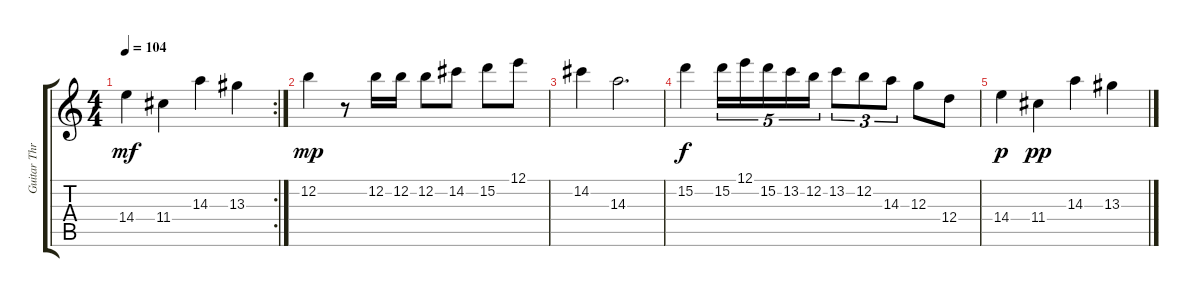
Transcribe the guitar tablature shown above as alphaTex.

\track ("Guitar Three" "Guitar Thr") {instrument electricguitarclean}
\staff {score tabs}
\tuning (E4 B3 G3 D3 A2 E2) {hide}
\rc 2
\ts (4 4)
\tempo 104
\clef g2
\ks c
14.4.4{dy mf} 11.4.4 14.3.4 13.3.4 |
12.2.4{dy mp} r.8 12.2.16 12.2.16 12.2.8 14.2.8 15.2.8 12.1.8 |
14.2.4 14.3.2{d} |
15.2.4{dy f} 15.2.16{tu (5 4)} 12.1.16{tu (5 4)} 15.2.16{tu (5 4)} 13.2.16{tu (5 4)} 12.2.16{tu (5 4)} 13.2.8{tu (3 2)} 12.2.8{tu (3 2)} 14.3.8{tu (3 2)} 12.3.8 12.4.8 |
14.4.4{dy p} 11.4.4{dy pp} 14.3.4 13.3.4
